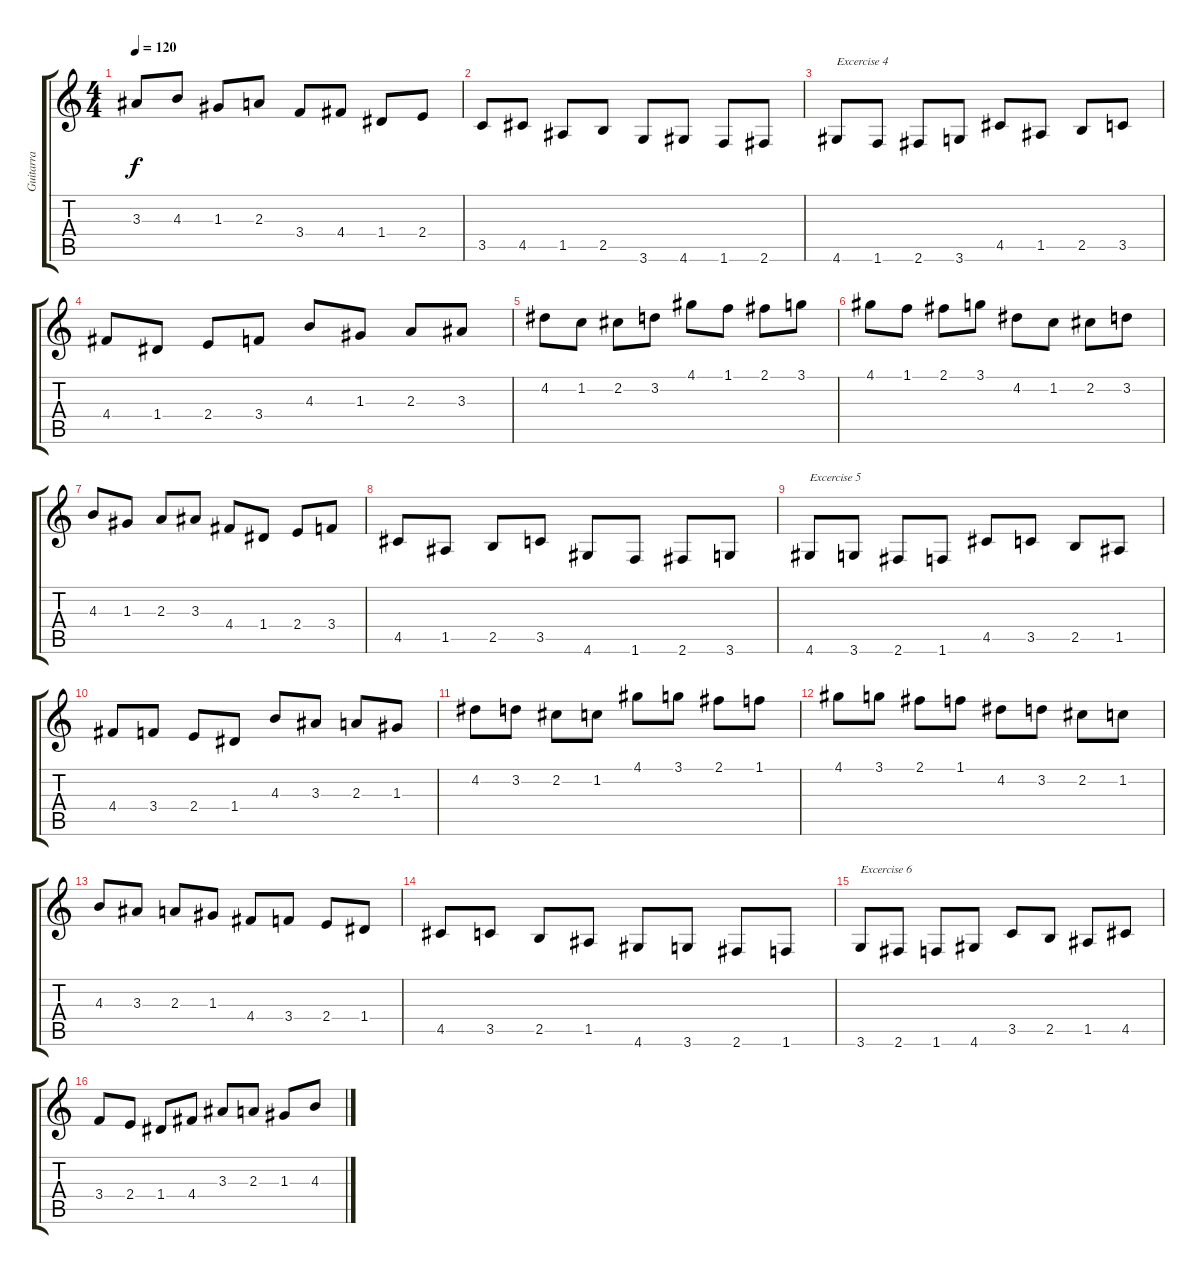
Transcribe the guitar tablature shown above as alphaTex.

\track ("Guitarra " "Guitarra ") {instrument acousticguitarnylon}
\staff {score tabs}
\tuning (E4 B3 G3 D3 A2 E2) {hide}
\ts (4 4)
\tempo 120
\clef g2
\ks c
3.3.8{dy f} 4.3.8 1.3.8 2.3.8 3.4.8 4.4.8 1.4.8 2.4.8 |
3.5.8 4.5.8 1.5.8 2.5.8 3.6.8 4.6.8 1.6.8 2.6.8 |
4.6.8{txt "Excercise 4"} 1.6.8 2.6.8 3.6.8 4.5.8 1.5.8 2.5.8 3.5.8 |
4.4.8 1.4.8 2.4.8 3.4.8 4.3.8 1.3.8 2.3.8 3.3.8 |
4.2.8 1.2.8 2.2.8 3.2.8 4.1.8 1.1.8 2.1.8 3.1.8 |
4.1.8 1.1.8 2.1.8 3.1.8 4.2.8 1.2.8 2.2.8 3.2.8 |
4.3.8 1.3.8 2.3.8 3.3.8 4.4.8 1.4.8 2.4.8 3.4.8 |
4.5.8 1.5.8 2.5.8 3.5.8 4.6.8 1.6.8 2.6.8 3.6.8 |
4.6.8{txt "Excercise 5"} 3.6.8 2.6.8 1.6.8 4.5.8 3.5.8 2.5.8 1.5.8 |
4.4.8 3.4.8 2.4.8 1.4.8 4.3.8 3.3.8 2.3.8 1.3.8 |
4.2.8 3.2.8 2.2.8 1.2.8 4.1.8 3.1.8 2.1.8 1.1.8 |
4.1.8 3.1.8 2.1.8 1.1.8 4.2.8 3.2.8 2.2.8 1.2.8 |
4.3.8 3.3.8 2.3.8 1.3.8 4.4.8 3.4.8 2.4.8 1.4.8 |
4.5.8 3.5.8 2.5.8 1.5.8 4.6.8 3.6.8 2.6.8 1.6.8 |
3.6.8{txt "Excercise 6"} 2.6.8 1.6.8 4.6.8 3.5.8 2.5.8 1.5.8 4.5.8 |
3.4.8 2.4.8 1.4.8 4.4.8 3.3.8 2.3.8 1.3.8 4.3.8
